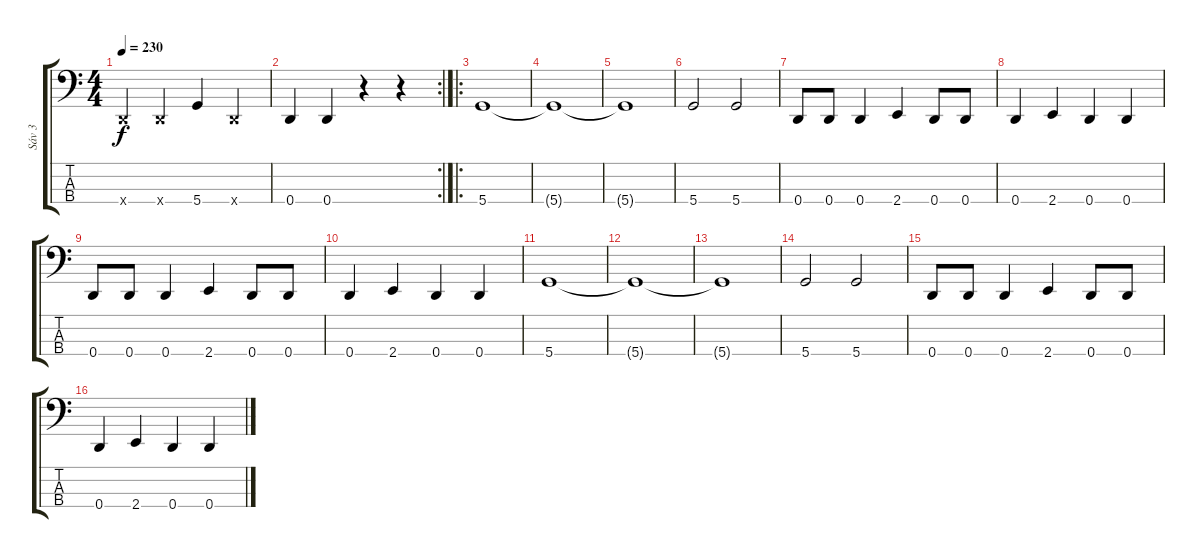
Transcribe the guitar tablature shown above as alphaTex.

\track ("Sáv 3" "Sáv 3") {instrument electricbassfinger}
\staff {score tabs}
\tuning (F2 C2 G1 D1) {hide}
\ts (4 4)
\tempo 230
\clef f4
\ks c
0.4{x}.4{dy f} 0.4{x}.4 5.4.4 0.4{x}.4 |
\rc 2
0.4.4 0.4.4 r.4 r.4 |
\ro
5.4.1 |
5.4{t}.1 |
5.4{t}.1 |
5.4.2 5.4.2 |
0.4.8 0.4.8 0.4.4 2.4.4 0.4.8 0.4.8 |
0.4.4 2.4.4 0.4.4 0.4.4 |
0.4.8 0.4.8 0.4.4 2.4.4 0.4.8 0.4.8 |
0.4.4 2.4.4 0.4.4 0.4.4 |
5.4.1 |
5.4{t}.1 |
5.4{t}.1 |
5.4.2 5.4.2 |
0.4.8 0.4.8 0.4.4 2.4.4 0.4.8 0.4.8 |
0.4.4 2.4.4 0.4.4 0.4.4
